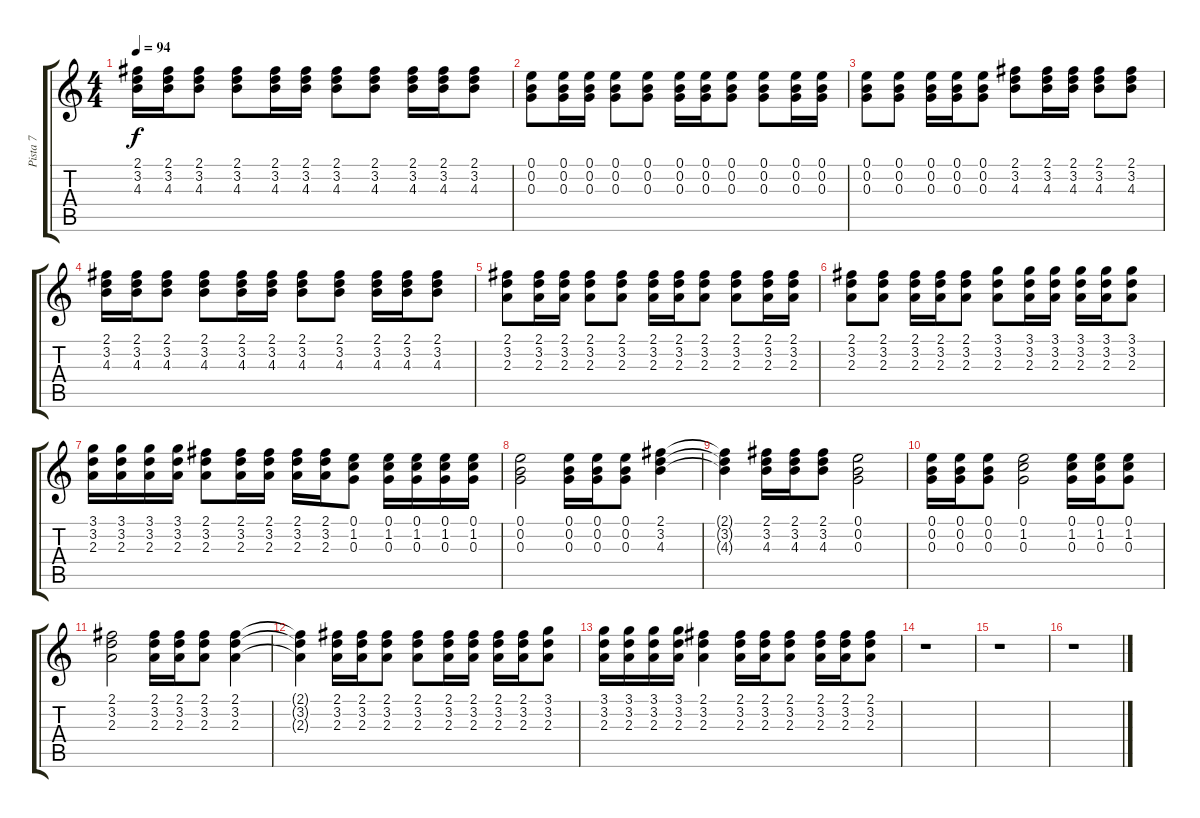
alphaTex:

\track ("Pista 7" "Pista 7") {instrument acousticguitarsteel}
\staff {score tabs}
\tuning (E4 B3 G3 D3 A2 E2) {hide}
\ts (4 4)
\tempo 94
\clef g2
\ks c
(2.1 3.2 4.3).16{dy f} (2.1 3.2 4.3).16 (2.1 3.2 4.3).8 (2.1 3.2 4.3).8 (2.1 3.2 4.3).16 (2.1 3.2 4.3).16 (2.1 3.2 4.3).8 (2.1 3.2 4.3).8 (2.1 3.2 4.3).16 (2.1 3.2 4.3).16 (2.1 3.2 4.3).8 |
(0.1 0.2 0.3).8 (0.1 0.2 0.3).16 (0.1 0.2 0.3).16 (0.1 0.2 0.3).8 (0.1 0.2 0.3).8 (0.1 0.2 0.3).16 (0.1 0.2 0.3).16 (0.1 0.2 0.3).8 (0.1 0.2 0.3).8 (0.1 0.2 0.3).16 (0.1 0.2 0.3).16 |
(0.1 0.2 0.3).8 (0.1 0.2 0.3).8 (0.1 0.2 0.3).16 (0.1 0.2 0.3).16 (0.1 0.2 0.3).8 (2.1 3.2 4.3).8 (2.1 3.2 4.3).16 (2.1 3.2 4.3).16 (2.1 3.2 4.3).8 (2.1 3.2 4.3).8 |
(2.1 3.2 4.3).16 (2.1 3.2 4.3).16 (2.1 3.2 4.3).8 (2.1 3.2 4.3).8 (2.1 3.2 4.3).16 (2.1 3.2 4.3).16 (2.1 3.2 4.3).8 (2.1 3.2 4.3).8 (2.1 3.2 4.3).16 (2.1 3.2 4.3).16 (2.1 3.2 4.3).8 |
(2.1 3.2 2.3).8 (2.1 3.2 2.3).16 (2.1 3.2 2.3).16 (2.1 3.2 2.3).8 (2.1 3.2 2.3).8 (2.1 3.2 2.3).16 (2.1 3.2 2.3).16 (2.1 3.2 2.3).8 (2.1 3.2 2.3).8 (2.1 3.2 2.3).16 (2.1 3.2 2.3).16 |
(2.1 3.2 2.3).8 (2.1 3.2 2.3).8 (2.1 3.2 2.3).16 (2.1 3.2 2.3).16 (2.1 3.2 2.3).8 (3.1 3.2 2.3).8 (3.1 3.2 2.3).16 (3.1 3.2 2.3).16 (3.1 3.2 2.3).16 (3.1 3.2 2.3).16 (3.1 3.2 2.3).8 |
(3.1 3.2 2.3).16 (3.1 3.2 2.3).16 (3.1 3.2 2.3).16 (3.1 3.2 2.3).16 (2.1 3.2 2.3).8 (2.1 3.2 2.3).16 (2.1 3.2 2.3).16 (2.1 3.2 2.3).16 (2.1 3.2 2.3).16 (0.1 1.2 0.3).8 (0.1 1.2 0.3).16 (0.1 1.2 0.3).16 (0.1 1.2 0.3).16 (0.1 1.2 0.3).16 |
(0.1 0.2 0.3).2 (0.1 0.2 0.3).16 (0.1 0.2 0.3).16 (0.1 0.2 0.3).8 (2.1 3.2 4.3).4 |
(2.1{t} 3.2{t} 4.3{t}).4 (2.1 3.2 4.3).16 (2.1 3.2 4.3).16 (2.1 3.2 4.3).8 (0.1 0.2 0.3).2 |
(0.1 0.2 0.3).16 (0.1 0.2 0.3).16 (0.1 0.2 0.3).8 (0.1 1.2 0.3).2 (0.1 1.2 0.3).16 (0.1 1.2 0.3).16 (0.1 1.2 0.3).8 |
(2.1 3.2 2.3).2 (2.1 3.2 2.3).16 (2.1 3.2 2.3).16 (2.1 3.2 2.3).8 (2.1 3.2 2.3).4 |
(2.1{t} 3.2{t} 2.3{t}).4 (2.1 3.2 2.3).16 (2.1 3.2 2.3).16 (2.1 3.2 2.3).8 (2.1 3.2 2.3).8 (2.1 3.2 2.3).16 (2.1 3.2 2.3).16 (2.1 3.2 2.3).16 (2.1 3.2 2.3).16 (3.1 3.2 2.3).8 |
(3.1 3.2 2.3).16 (3.1 3.2 2.3).16 (3.1 3.2 2.3).16 (3.1 3.2 2.3).16 (2.1 3.2 2.3).4 (2.1 3.2 2.3).16 (2.1 3.2 2.3).16 (2.1 3.2 2.3).8 (2.1 3.2 2.3).16 (2.1 3.2 2.3).16 (2.1 3.2 2.3).8 |
r.1 |
r.1 |
r.1
